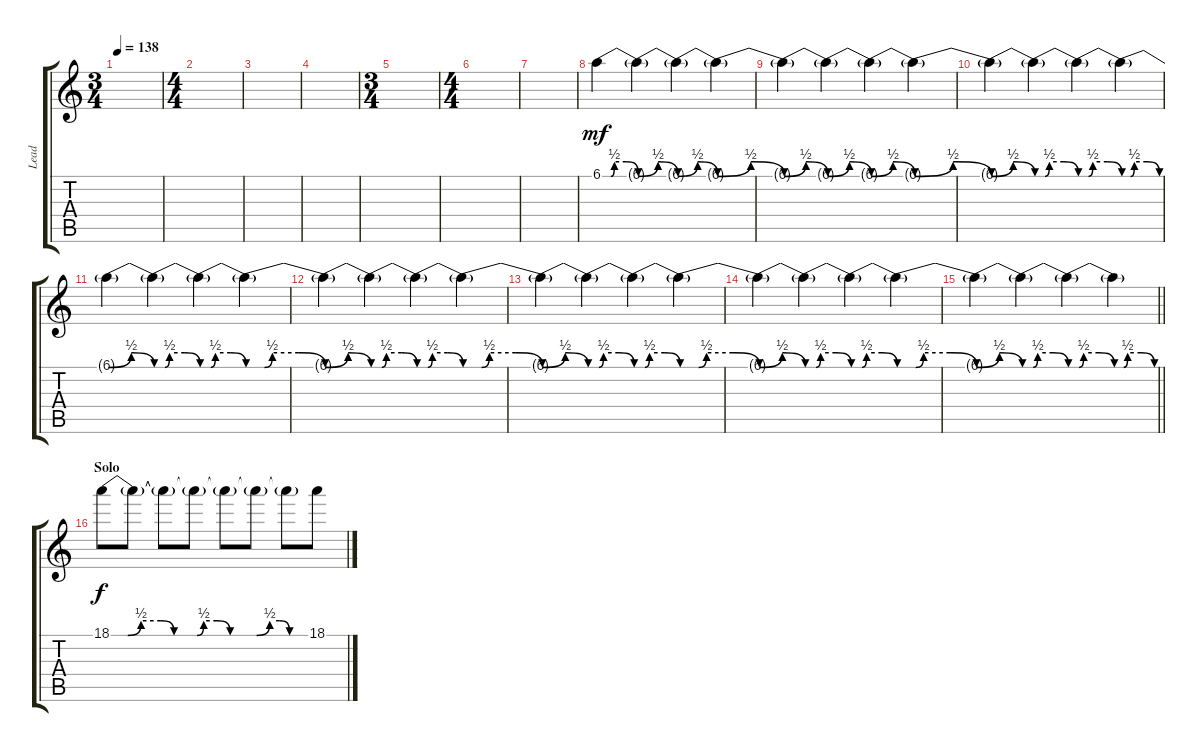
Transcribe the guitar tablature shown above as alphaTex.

\track ("Lead" "Lead") {instrument distortionguitar}
\staff {score tabs}
\tuning (Eb4 Bb3 Gb3 Db3 Ab2 Eb2) {hide}
\ts (3 4)
\tempo 138
\clef g2
\ks c
|
\ts (4 4)
|
|
|
\ts (3 4)
|
\ts (4 4)
|
|
6.1{be (custom 0 0 14 0 20 2 40 2 60 0)}.4{dy mf volume 11 instrument distortionguitar} 6.1{be (bendrelease 0 0 20 2 40 2 60 0) t}.4 6.1{be (bendrelease 0 0 20 2 40 2 60 0) t}.4 6.1{be (bendrelease 0 0 20 2 40 2 60 0) t}.4 |
6.1{be (bendrelease 0 0 20 2 40 2 60 0) t}.4 6.1{be (bendrelease 0 0 20 2 40 2 60 0) t}.4 6.1{be (bendrelease 0 0 20 2 40 2 60 0) t}.4 6.1{be (bendrelease 0 0 20 2 40 2 60 0) t}.4 |
6.1{be (bendrelease 0 0 20 2 40 2 60 0) t}.4 6.1{be (custom 0 0 14 0 20 2 40 2 60 0) t}.4 6.1{be (custom 0 0 14 0 20 2 40 2 60 0) t}.4 6.1{be (custom 0 0 14 0 20 2 40 2 60 0) t}.4 |
6.1{be (bendrelease 0 0 20 2 40 2 60 0) t}.4 6.1{be (custom 0 0 14 0 20 2 40 2 60 0) t}.4 6.1{be (custom 0 0 14 0 20 2 40 2 60 0) t}.4 6.1{be (custom 0 0 14 0 20 2 40 2 60 0) t}.4 |
6.1{be (bendrelease 0 0 20 2 40 2 60 0) t}.4 6.1{be (custom 0 0 14 0 20 2 40 2 60 0) t}.4 6.1{be (custom 0 0 14 0 20 2 40 2 60 0) t}.4 6.1{be (custom 0 0 14 0 20 2 40 2 60 0) t}.4 |
6.1{be (bendrelease 0 0 20 2 40 2 60 0) t}.4 6.1{be (custom 0 0 14 0 20 2 40 2 60 0) t}.4 6.1{be (custom 0 0 14 0 20 2 40 2 60 0) t}.4 6.1{be (custom 0 0 14 0 20 2 40 2 60 0) t}.4 |
6.1{be (bendrelease 0 0 20 2 40 2 60 0) t}.4 6.1{be (custom 0 0 14 0 20 2 40 2 60 0) t}.4 6.1{be (custom 0 0 14 0 20 2 40 2 60 0) t}.4 6.1{be (custom 0 0 14 0 20 2 40 2 60 0) t}.4 |
\barLineRight lightlight
6.1{be (bendrelease 0 0 20 2 40 2 60 0) t}.4 6.1{be (custom 0 0 14 0 20 2 40 2 60 0) t}.4 6.1{be (custom 0 0 14 0 20 2 40 2 60 0) t}.4 6.1{be (custom 0 0 14 0 20 2 40 2 60 0) t}.4 |
\section ("" "Solo")
18.1{be (custom 0 0 3 0 5 0 9 2 15 2 19 0 23 0 26 0 28 2 32 2 36 0 44 0 48 2 51 2 54 0 56 0 60 0)}.8{dy f} 18.1{t}.8 18.1{t}.8 18.1{t}.8 18.1{t}.8 18.1{t}.8 18.1{t}.8 18.1.8
